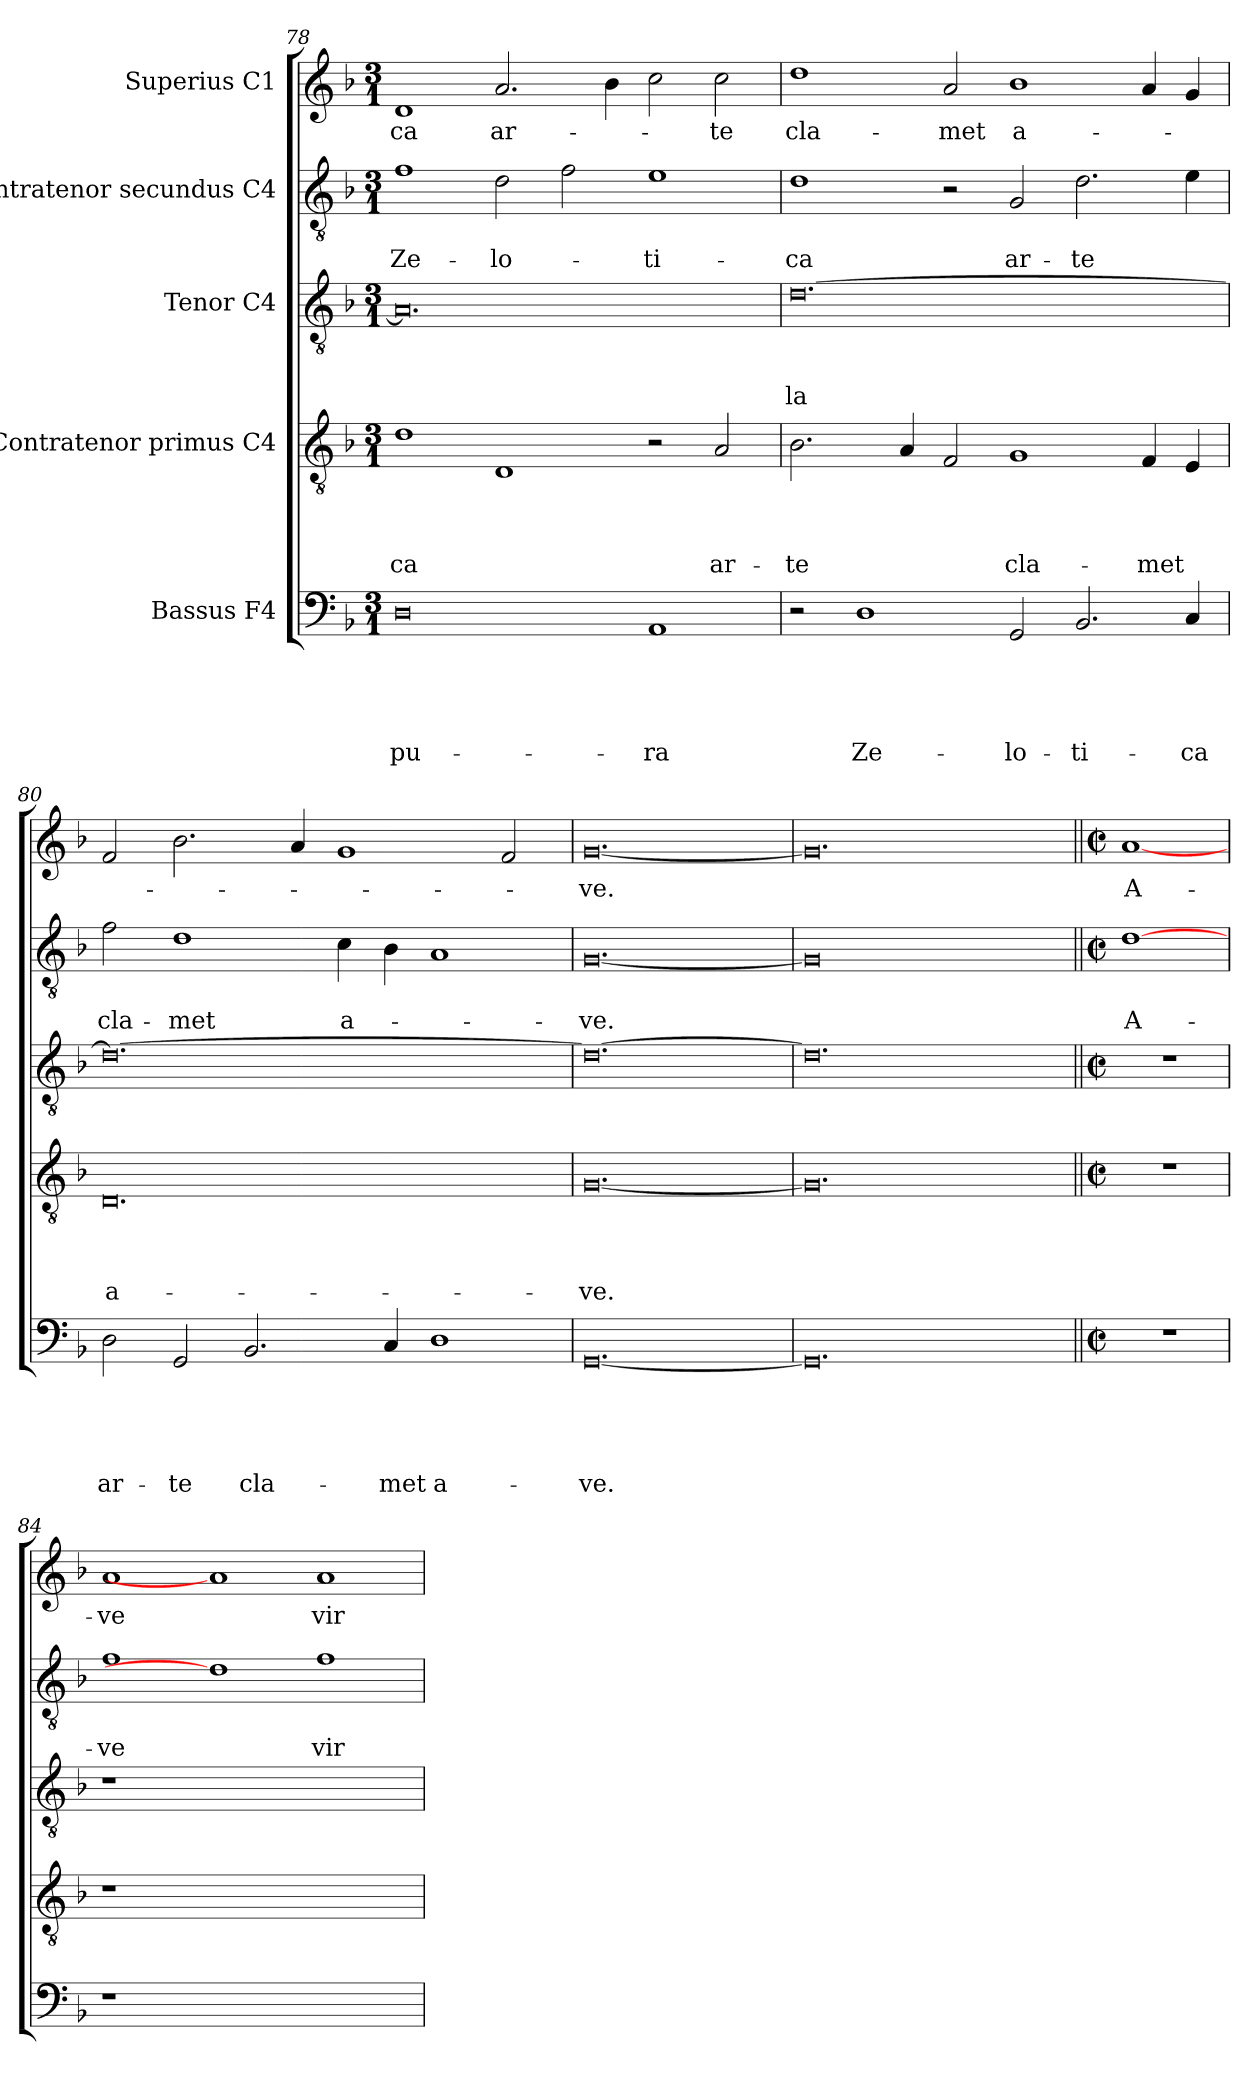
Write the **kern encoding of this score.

**kern	**text	**text	**text	**text	**text	**kern	**text	**text	**text	**text	**kern	**text	**text	**text	**kern	**text	**text	**kern	**text
*part5	*part5	*part5	*part5	*part5	*part5	*part4	*part4	*part4	*part4	*part4	*part3	*part3	*part3	*part3	*part2	*part2	*part2	*part1	*part1
*staff5	*staff5	*staff5	*staff5	*staff5	*staff5	*staff4	*staff4	*staff4	*staff4	*staff4	*staff3	*staff3	*staff3	*staff3	*staff2	*staff2	*staff2	*staff1	*staff1
*I"Bassus F4	*	*	*	*	*	*I"Contratenor primus C4	*	*	*	*	*I"Tenor C4	*	*	*	*I"Contratenor secundus C4	*	*	*I"Superius C1	*
*clefF4	*	*	*	*	*	*clefGv2	*	*	*	*	*clefGv2	*	*	*	*clefGv2	*	*	*clefG2	*
*k[b-]	*	*	*	*	*	*k[b-]	*	*	*	*	*k[b-]	*	*	*	*k[b-]	*	*	*k[b-]	*
*F:	*	*	*	*	*	*F:	*	*	*	*	*F:	*	*	*	*F:	*	*	*F:	*
*M3/1	*	*	*	*	*	*M3/1	*	*	*	*	*M3/1	*	*	*	*M3/1	*	*	*M3/1	*
=78	=78	=78	=78	=78	=78	=78	=78	=78	=78	=78	=78	=78	=78	=78	=78	=78	=78	=78	=78
0D	.	.	.	.	pu-	1d	.	.	.	-ca	0.A]	.	.	.	1f	.	Ze-	1d	-ca
.	.	.	.	.	.	1D	.	.	.	.	.	.	.	.	2d\	.	-lo-	2.a/	ar-
.	.	.	.	.	.	.	.	.	.	.	.	.	.	.	2f\	.	.	.	.
.	.	.	.	.	.	.	.	.	.	.	.	.	.	.	.	.	.	4b-\	.
1AA	.	.	.	.	-ra	2r	.	.	.	.	.	.	.	.	1e	.	-ti-	2cc\	.
.	.	.	.	.	.	2A/	.	.	.	ar-	.	.	.	.	.	.	.	2cc\	-te
!!LO:PB:g=z
=79	=79	=79	=79	=79	=79	=79	=79	=79	=79	=79	=79	=79	=79	=79	=79	=79	=79	=79	=79
2r	.	.	.	.	.	2.B-\	.	.	.	-te	[0.d	.	.	la	1d	.	-ca	1dd	cla-
1D	.	.	.	.	Ze-	.	.	.	.	.	.	.	.	.	.	.	.	.	.
.	.	.	.	.	.	4A/	.	.	.	.	.	.	.	.	.	.	.	.	.
.	.	.	.	.	.	2F/	.	.	.	.	.	.	.	.	2r	.	.	2a/	-met
2GG/	.	.	.	.	-lo-	1G	.	.	.	cla-	.	.	.	.	2G/	.	ar-	1b-	a-
2.BB-/	.	.	.	.	-ti-	.	.	.	.	.	.	.	.	.	2.d\	.	-te	.	.
.	.	.	.	.	.	4F/	.	.	.	-met	.	.	.	.	.	.	.	4a/	.
4C/	.	.	.	.	-ca	4E/	.	.	.	.	.	.	.	.	4e\	.	.	4g/	.
=80	=80	=80	=80	=80	=80	=80	=80	=80	=80	=80	=80	=80	=80	=80	=80	=80	=80	=80	=80
2D\	.	.	.	.	ar-	0.D	.	.	.	a-	0.d_	.	.	.	2f\	.	cla-	2f/	.
2GG/	.	.	.	.	-te	.	.	.	.	.	.	.	.	.	1d	.	-met	2.b-\	.
2.BB-/	.	.	.	.	cla-	.	.	.	.	.	.	.	.	.	.	.	.	.	.
.	.	.	.	.	.	.	.	.	.	.	.	.	.	.	.	.	.	4a/	.
.	.	.	.	.	.	.	.	.	.	.	.	.	.	.	4c\	.	a-	1g	.
4C/	.	.	.	.	-met	.	.	.	.	.	.	.	.	.	4B-\	.	.	.	.
1D	.	.	.	.	a-	.	.	.	.	.	.	.	.	.	1A	.	.	.	.
.	.	.	.	.	.	.	.	.	.	.	.	.	.	.	.	.	.	2f/	.
=81	=81	=81	=81	=81	=81	=81	=81	=81	=81	=81	=81	=81	=81	=81	=81	=81	=81	=81	=81
[0.GG	.	.	.	.	-ve.	[0.G	.	.	.	-ve.	0.d_	.	.	.	[0.G	.	-ve.	[0.g	-ve.
=82	=82	=82	=82	=82	=82	=82	=82	=82	=82	=82	=82	=82	=82	=82	=82	=82	=82	=82	=82
0.GG]	.	.	.	.	.	0.G]	.	.	.	.	0.d]	.	.	.	0G]	.	.	0.g]	.
.	.	.	.	.	.	.	.	.	.	.	.	.	.	.	1ryy	.	.	.	.
=83||	=83||	=83||	=83||	=83||	=83||	=83||	=83||	=83||	=83||	=83||	=83||	=83||	=83||	=83||	=83||	=83||	=83||	=83||	=83||
*M2/2	*	*	*	*	*	*M2/2	*	*	*	*	*M2/2	*	*	*	*M2/2	*	*	*M2/2	*
*met(c|)	*	*	*	*	*	*met(c|)	*	*	*	*	*met(c|)	*	*	*	*met(c|)	*	*	*met(c|)	*
1r	.	.	.	.	.	1r	.	.	.	.	1r	.	.	.	[1d	.	A-	[1a	A-
=84	=84	=84	=84	=84	=84	=84	=84	=84	=84	=84	=84	=84	=84	=84	=84	=84	=84	=84	=84
1r	.	.	.	.	.	1r	.	.	.	.	1r	.	.	.	1f	.	-ve	1a	-ve
0ryy	.	.	.	.	.	0ryy	.	.	.	.	0ryy	.	.	.	1d]	.	.	1a]	.
.	.	.	.	.	.	.	.	.	.	.	.	.	.	.	1f	.	vir-	1a	vir-
=	=	=	=	=	=	=	=	=	=	=	=	=	=	=	=	=	=	=	=
*-	*-	*-	*-	*-	*-	*-	*-	*-	*-	*-	*-	*-	*-	*-	*-	*-	*-	*-	*-
